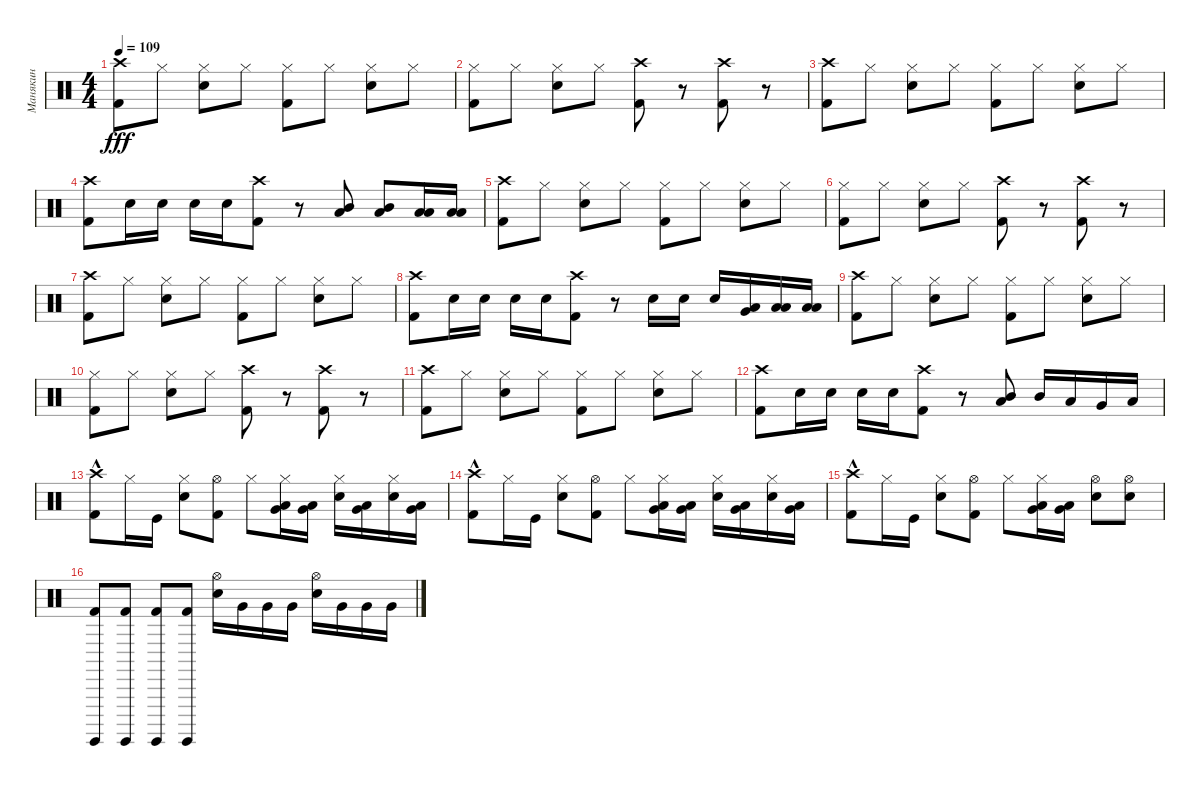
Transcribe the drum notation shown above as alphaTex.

\track ("Манякин" "Манякин") {instrument percussion}
\staff {score}
\articulation defaults
\ts (4 4)
\tempo 109
\clef neutral
\ks c
("Crash high (hit)" "Kick (hit) 2").8{dy fff} "Hi-Hat (closed)".8 ("Snare (hit) 2" "Hi-Hat (closed)").8 "Hi-Hat (closed)".8 ("Kick (hit) 2" "Hi-Hat (closed)").8 "Hi-Hat (closed)".8 ("Snare (hit) 2" "Hi-Hat (closed)").8 "Hi-Hat (closed)".8 |
("Hi-Hat (closed)" "Kick (hit) 2").8 "Hi-Hat (closed)".8 ("Snare (hit) 2" "Hi-Hat (closed)").8 "Hi-Hat (closed)".8 ("Crash high (hit)" "Kick (hit) 2").8 r.8 ("Crash high (hit)" "Kick (hit) 2").8 r.8 |
("Crash high (hit)" "Kick (hit) 2").8 "Hi-Hat (closed)".8 ("Snare (hit) 2" "Hi-Hat (closed)").8 "Hi-Hat (closed)".8 ("Kick (hit) 2" "Hi-Hat (closed)").8 "Hi-Hat (closed)".8 ("Snare (hit) 2" "Hi-Hat (closed)").8 "Hi-Hat (closed)".8 |
("Crash high (hit)" "Kick (hit) 2").8 "Snare (hit) 2".16 "Snare (hit) 2".16 "Snare (hit) 2".16 "Snare (hit) 2".16 ("Crash high (hit)" "Kick (hit) 2").8 r.8 ("Mid Tom (hit)" "Low Tom (hit)").8 ("Low Tom (hit)" "Mid Tom (hit)").8 ("Low Floor Tom (hit)" "Low Tom (hit)").16 ("Low Floor Tom (hit)" "Low Tom (hit)").16 |
("Crash high (hit)" "Kick (hit) 2").8 "Hi-Hat (closed)".8 ("Snare (hit) 2" "Hi-Hat (closed)").8 "Hi-Hat (closed)".8 ("Kick (hit) 2" "Hi-Hat (closed)").8 "Hi-Hat (closed)".8 ("Snare (hit) 2" "Hi-Hat (closed)").8 "Hi-Hat (closed)".8 |
("Hi-Hat (closed)" "Kick (hit) 2").8 "Hi-Hat (closed)".8 ("Snare (hit) 2" "Hi-Hat (closed)").8 "Hi-Hat (closed)".8 ("Crash high (hit)" "Kick (hit) 2").8 r.8 ("Crash high (hit)" "Kick (hit) 2").8 r.8 |
("Crash high (hit)" "Kick (hit) 2").8 "Hi-Hat (closed)".8 ("Snare (hit) 2" "Hi-Hat (closed)").8 "Hi-Hat (closed)".8 ("Kick (hit) 2" "Hi-Hat (closed)").8 "Hi-Hat (closed)".8 ("Snare (hit) 2" "Hi-Hat (closed)").8 "Hi-Hat (closed)".8 |
("Crash high (hit)" "Kick (hit) 2").8 "Snare (hit) 2".16 "Snare (hit) 2".16 "Snare (hit) 2".16 "Snare (hit) 2".16 ("Crash high (hit)" "Kick (hit) 2").8 r.8 "Snare (hit) 2".16 "Snare (hit) 2".16 "Snare (hit) 2".16 ("Very Low Tom (hit)" "Low Tom (hit)").16 ("Low Floor Tom (hit)" "Low Tom (hit)").16 ("Low Floor Tom (hit)" "Low Tom (hit)").16 |
("Crash high (hit)" "Kick (hit) 2").8 "Hi-Hat (closed)".8 ("Snare (hit) 2" "Hi-Hat (closed)").8 "Hi-Hat (closed)".8 ("Kick (hit) 2" "Hi-Hat (closed)").8 "Hi-Hat (closed)".8 ("Snare (hit) 2" "Hi-Hat (closed)").8 "Hi-Hat (closed)".8 |
("Hi-Hat (closed)" "Kick (hit) 2").8 "Hi-Hat (closed)".8 ("Snare (hit) 2" "Hi-Hat (closed)").8 "Hi-Hat (closed)".8 ("Crash high (hit)" "Kick (hit) 2").8 r.8 ("Crash high (hit)" "Kick (hit) 2").8 r.8 |
("Crash high (hit)" "Kick (hit) 2").8 "Hi-Hat (closed)".8 ("Snare (hit) 2" "Hi-Hat (closed)").8 "Hi-Hat (closed)".8 ("Kick (hit) 2" "Hi-Hat (closed)").8 "Hi-Hat (closed)".8 ("Snare (hit) 2" "Hi-Hat (closed)").8 "Hi-Hat (closed)".8 |
("Crash high (hit)" "Kick (hit) 2").8 "Snare (hit) 2".16 "Snare (hit) 2".16 "Snare (hit) 2".16 "Snare (hit) 2".16 ("Crash high (hit)" "Kick (hit) 2").8 r.8 ("Mid Tom (hit)" "Low Tom (hit)").8 "Mid Tom (hit)".16 "Low Tom (hit)".16 "Very Low Tom (hit)".16 "Low Floor Tom (hit)".16 |
("Crash high (hit)" "Kick (hit) 2"{hac}).8 "Hi-Hat (closed)".16 "Kick (hit)".16 ("Hi-Hat (closed)" "Snare (hit) 2").8 ("Kick (hit) 2" "Hi-Hat (open)").8 "Hi-Hat (closed)".8 ("Hi-Hat (closed)" "Low Floor Tom (hit)" "Very Low Tom (hit)").16 ("Very Low Tom (hit)" "Low Tom (hit)").16 ("Hi-Hat (closed)" "Snare (hit) 2").16 ("Low Tom (hit)" "Very Low Tom (hit)").16 ("Hi-Hat (closed)" "Snare (hit) 2").16 ("Low Floor Tom (hit)" "Very Low Tom (hit)").16 |
("Crash high (hit)" "Kick (hit) 2"{hac}).8 "Hi-Hat (closed)".16 "Kick (hit)".16 ("Hi-Hat (closed)" "Snare (hit) 2").8 ("Kick (hit) 2" "Hi-Hat (open)").8 "Hi-Hat (closed)".8 ("Hi-Hat (closed)" "Low Floor Tom (hit)" "Very Low Tom (hit)").16 ("Very Low Tom (hit)" "Low Tom (hit)").16 ("Hi-Hat (closed)" "Snare (hit) 2").16 ("Low Tom (hit)" "Very Low Tom (hit)").16 ("Hi-Hat (closed)" "Snare (hit) 2").16 ("Low Floor Tom (hit)" "Very Low Tom (hit)").16 |
("Crash high (hit)" "Kick (hit) 2"{hac}).8 "Hi-Hat (closed)".16 "Kick (hit)".16 ("Hi-Hat (closed)" "Snare (hit) 2").8 ("Kick (hit) 2" "Hi-Hat (open)").8 "Hi-Hat (closed)".8 ("Hi-Hat (closed)" "Low Floor Tom (hit)" "Very Low Tom (hit)").16 ("Very Low Tom (hit)" "Low Tom (hit)").16 ("Hi-Hat (open)" "Snare (hit) 2").8 ("Hi-Hat (open)" "Snare (hit) 2").8 |
("Surdo (hit)" "Kick (hit) 2").8 ("Surdo (hit)" "Kick (hit) 2").8 ("Kick (hit) 2" "Surdo (hit)").8 ("Kick (hit) 2" "Surdo (hit)").8 ("Hi-Hat (open)" "Snare (hit) 2").16 "Very Low Tom (hit)".16 "Very Low Tom (hit)".16 "Very Low Tom (hit)".16 ("Hi-Hat (open)" "Snare (hit) 2").16 "Very Low Tom (hit)".16 "Very Low Tom (hit)".16 "Very Low Tom (hit)".16
